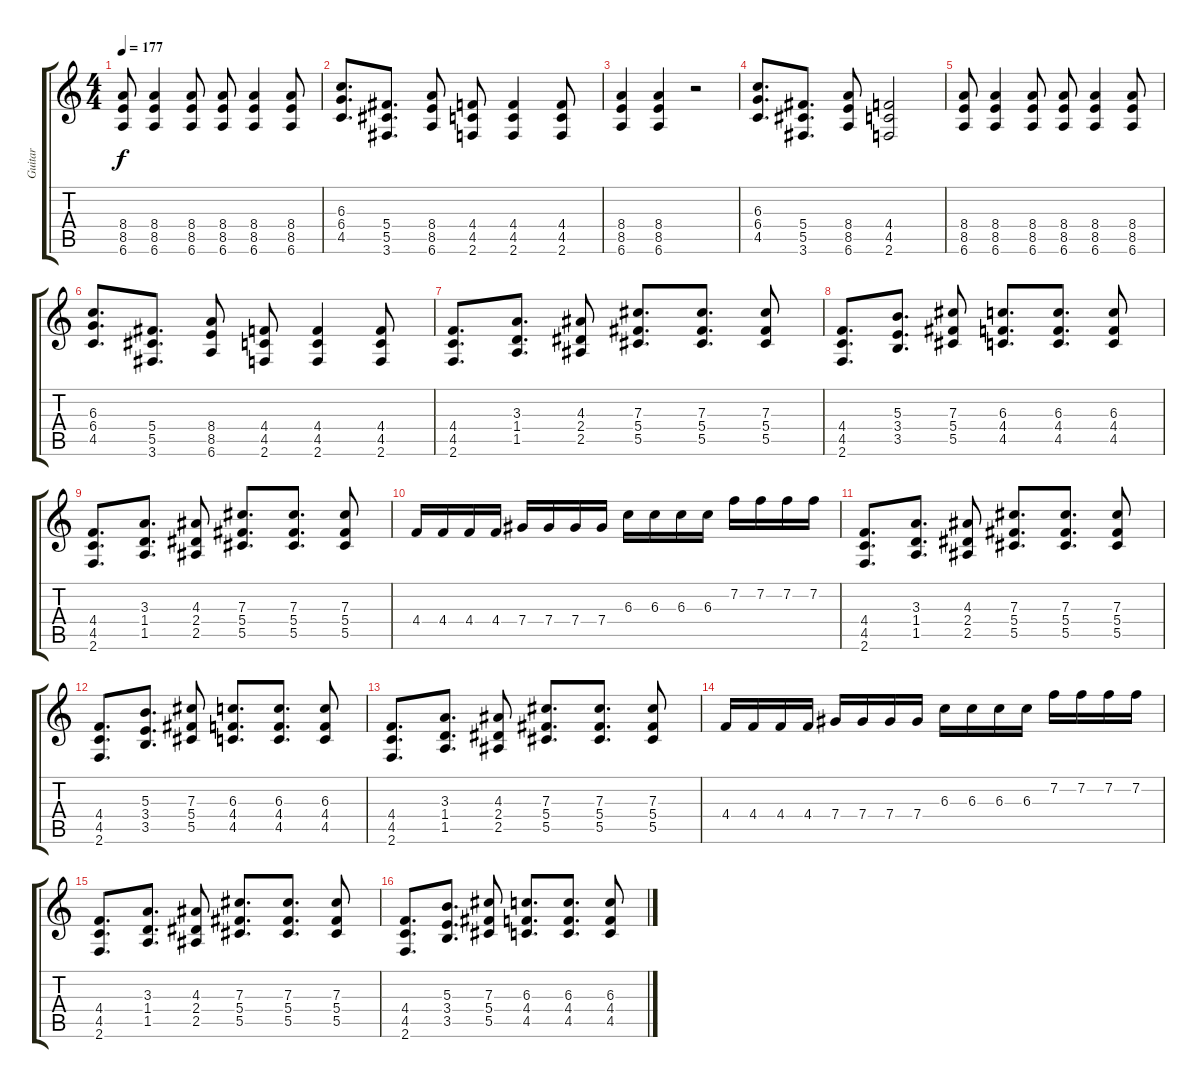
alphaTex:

\track ("Guitar" "Guitar") {instrument distortionguitar}
\staff {score tabs}
\tuning (Eb4 Bb3 Gb3 Db3 Ab2 Eb2) {hide}
\ts (4 4)
\tempo 177
\clef g2
\ks c
(8.4 8.5 6.6).8{dy f} (8.4 8.5 6.6).4 (8.4 8.5 6.6).8 (8.4 8.5 6.6).8 (8.4 8.5 6.6).4 (8.4 8.5 6.6).8 |
(6.3 6.4 4.5).8{d} (5.4 5.5 3.6).8{d} (8.4 8.5 6.6).8 (4.4 4.5 2.6).8 (4.4 4.5 2.6).4 (4.4 4.5 2.6).8 |
(8.4 8.5 6.6).4 (8.4 8.5 6.6).4 r.2 |
(6.3 6.4 4.5).8{d} (5.4 5.5 3.6).8{d} (8.4 8.5 6.6).8 (4.4 4.5 2.6).2 |
(8.4 8.5 6.6).8 (8.4 8.5 6.6).4 (8.4 8.5 6.6).8 (8.4 8.5 6.6).8 (8.4 8.5 6.6).4 (8.4 8.5 6.6).8 |
(6.3 6.4 4.5).8{d} (5.4 5.5 3.6).8{d} (8.4 8.5 6.6).8 (4.4 4.5 2.6).8 (4.4 4.5 2.6).4 (4.4 4.5 2.6).8 |
(4.4 4.5 2.6).8{d} (3.3 1.4 1.5).8{d} (4.3 2.4 2.5).8 (7.3 5.4 5.5).8{d} (7.3 5.4 5.5).8{d} (7.3 5.4 5.5).8 |
(4.4 4.5 2.6).8{d} (5.3 3.4 3.5).8{d} (7.3 5.4 5.5).8 (6.3 4.4 4.5).8{d} (6.3 4.4 4.5).8{d} (6.3 4.4 4.5).8 |
(4.4 4.5 2.6).8{d} (3.3 1.4 1.5).8{d} (4.3 2.4 2.5).8 (7.3 5.4 5.5).8{d} (7.3 5.4 5.5).8{d} (7.3 5.4 5.5).8 |
4.4.16 4.4.16 4.4.16 4.4.16 7.4.16 7.4.16 7.4.16 7.4.16 6.3.16 6.3.16 6.3.16 6.3.16 7.2.16 7.2.16 7.2.16 7.2.16 |
(4.4 4.5 2.6).8{d} (3.3 1.4 1.5).8{d} (4.3 2.4 2.5).8 (7.3 5.4 5.5).8{d} (7.3 5.4 5.5).8{d} (7.3 5.4 5.5).8 |
(4.4 4.5 2.6).8{d} (5.3 3.4 3.5).8{d} (7.3 5.4 5.5).8 (6.3 4.4 4.5).8{d} (6.3 4.4 4.5).8{d} (6.3 4.4 4.5).8 |
(4.4 4.5 2.6).8{d} (3.3 1.4 1.5).8{d} (4.3 2.4 2.5).8 (7.3 5.4 5.5).8{d} (7.3 5.4 5.5).8{d} (7.3 5.4 5.5).8 |
4.4.16 4.4.16 4.4.16 4.4.16 7.4.16 7.4.16 7.4.16 7.4.16 6.3.16 6.3.16 6.3.16 6.3.16 7.2.16 7.2.16 7.2.16 7.2.16 |
(4.4 4.5 2.6).8{d} (3.3 1.4 1.5).8{d} (4.3 2.4 2.5).8 (7.3 5.4 5.5).8{d} (7.3 5.4 5.5).8{d} (7.3 5.4 5.5).8 |
(4.4 4.5 2.6).8{d} (5.3 3.4 3.5).8{d} (7.3 5.4 5.5).8 (6.3 4.4 4.5).8{d} (6.3 4.4 4.5).8{d} (6.3 4.4 4.5).8
